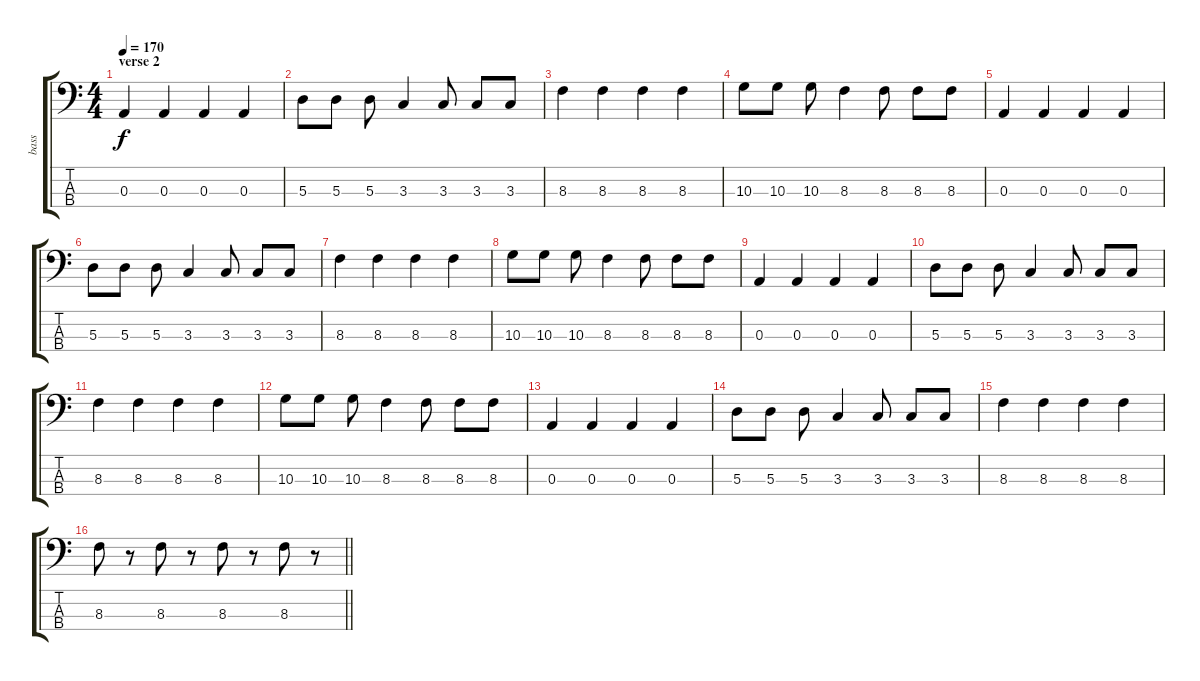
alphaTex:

\track ("bass" "bass") {instrument electricbassfinger}
\staff {score tabs}
\tuning (G2 D2 A1 E1) {hide}
\ts (4 4)
\section ("" "verse 2")
\tempo 170
\clef f4
\ks c
0.3.4{dy f} 0.3.4 0.3.4 0.3.4 |
5.3.8 5.3.8 5.3.8 3.3.4 3.3.8 3.3.8 3.3.8 |
8.3.4 8.3.4 8.3.4 8.3.4 |
10.3.8 10.3.8 10.3.8 8.3.4 8.3.8 8.3.8 8.3.8 |
0.3.4 0.3.4 0.3.4 0.3.4 |
5.3.8 5.3.8 5.3.8 3.3.4 3.3.8 3.3.8 3.3.8 |
8.3.4 8.3.4 8.3.4 8.3.4 |
10.3.8 10.3.8 10.3.8 8.3.4 8.3.8 8.3.8 8.3.8 |
0.3.4 0.3.4 0.3.4 0.3.4 |
5.3.8 5.3.8 5.3.8 3.3.4 3.3.8 3.3.8 3.3.8 |
8.3.4 8.3.4 8.3.4 8.3.4 |
10.3.8 10.3.8 10.3.8 8.3.4 8.3.8 8.3.8 8.3.8 |
0.3.4 0.3.4 0.3.4 0.3.4 |
5.3.8 5.3.8 5.3.8 3.3.4 3.3.8 3.3.8 3.3.8 |
8.3.4 8.3.4 8.3.4 8.3.4 |
\barLineRight lightlight
8.3.8 r.8 8.3.8 r.8 8.3.8 r.8 8.3.8 r.8
